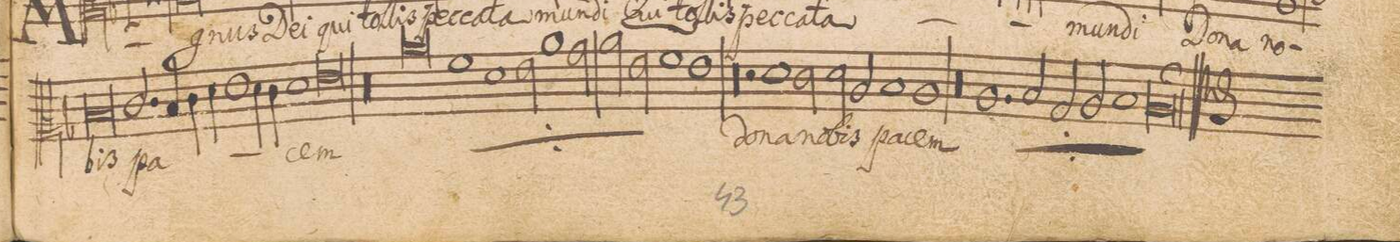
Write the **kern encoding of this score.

**kern	**text
*I"ALTVS. [1]	*
*clefC2	*
*k[b-]	*
*met(C|)	*
*M2/1	*
0d	-bis
=68-	=68-
2.e/	pa-
4d/	.
4e\	.
4f\	.
1g\	.
=69-	=69-
4f\	.
4e\	.
1f	.
=70-	=70-
0g	-cem
=71-	=71-
00r	.
=72-	=72-
=73-	=73-
*	*ij
0cc	Do-
=74-	=74-
1a	-na
1f	no-
=75-	=75-
2g\	-bis
1cc	pa-
2b-\	.
=76-	=76-
2cc\	.
2g\	.
1a	.
=77-	=77-
1g	-cem
*	*Xij
00r	.
=78-	=78-
=79-	=79-
2r	.
1f\	do-
=80-	=80-
2e\	-na
2f\	no-
2c/	-bis
=81-	=81-
1d	pa-
1c	-cem
=82-	=82-
00r	.
=83-	=83-
=84-	=84-
*	*ij
1.c	do-
2d/	-na
=85-	=85-
2B-/	no-
2c/	-bis
1d	pa-
=86-	=86-
00c;>	-cem
*	*Xij
=87-	=87-
==	==
*-	*-
